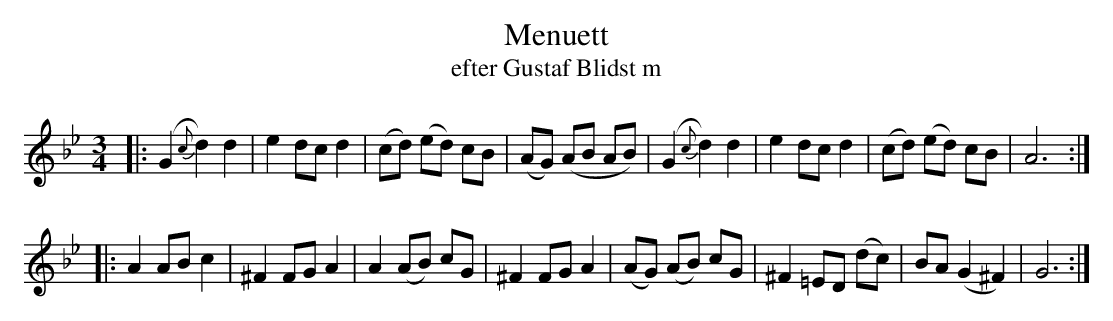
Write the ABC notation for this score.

X:1
T:Menuett
T:efter Gustaf Blidst m
M:3/4
K:Gm
L:1/8
|:(G2 {c}d2) d2 | e2 dc d2| (cd) (ed) cB |(AG) (AB AB)| (G2 {c}d2) d2 | e2 dc d2| (cd) (ed) cB | A6 :|
|: A2 AB c2| ^F2 FG A2| A2 (AB) cG | ^F2 FG A2| (AG) (AB) cG | ^F2 =ED (dc) | BA (G2 ^F2) | G6 :|
